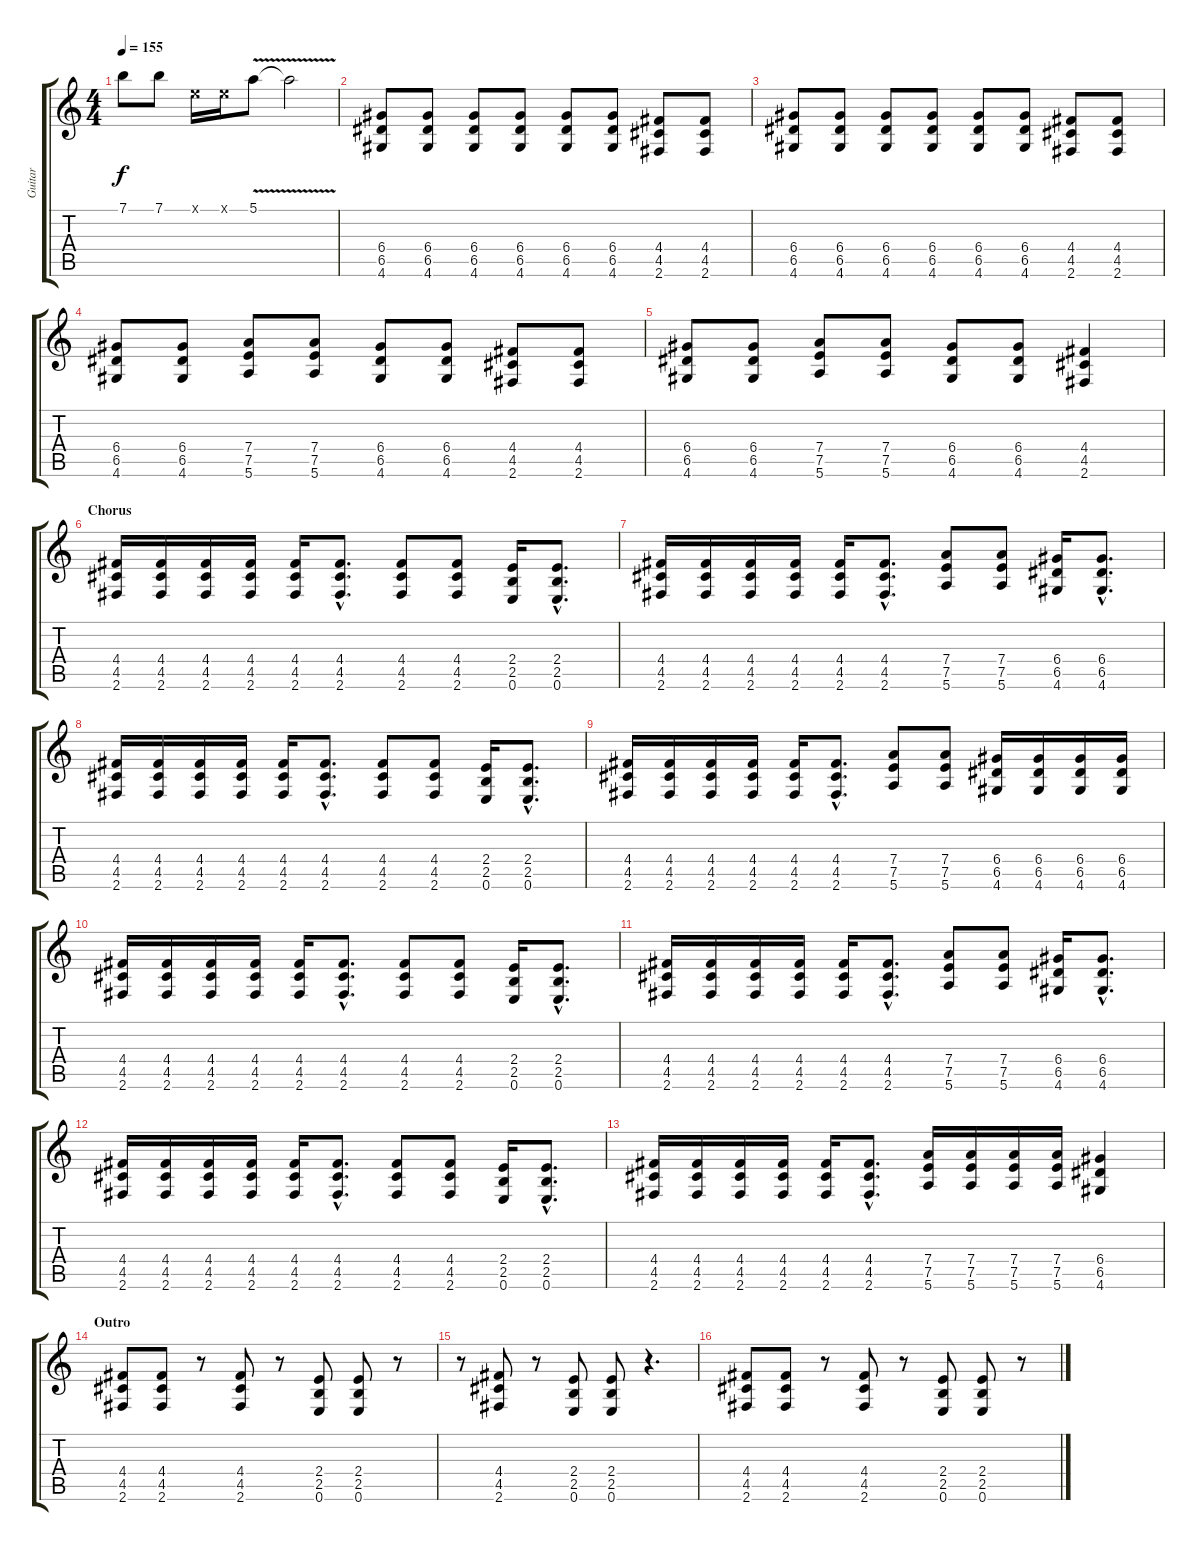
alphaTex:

\track ("Guitar" "Guitar") {instrument distortionguitar}
\staff {score tabs}
\tuning (E4 B3 G3 D3 A2 E2) {hide}
\ts (4 4)
\tempo 155
\clef g2
\ks c
7.1.8{dy f} 7.1.8 0.1{x}.16 0.1{x}.16 5.1{v}.8 5.1{t}.2 |
(6.4 6.5 4.6).8 (6.4 6.5 4.6).8 (6.4 6.5 4.6).8 (6.4 6.5 4.6).8 (6.4 6.5 4.6).8 (6.4 6.5 4.6).8 (4.4 4.5 2.6).8 (4.4 4.5 2.6).8 |
(6.4 6.5 4.6).8 (6.4 6.5 4.6).8 (6.4 6.5 4.6).8 (6.4 6.5 4.6).8 (6.4 6.5 4.6).8 (6.4 6.5 4.6).8 (4.4 4.5 2.6).8 (4.4 4.5 2.6).8 |
(6.4 6.5 4.6).8 (6.4 6.5 4.6).8 (7.4 7.5 5.6).8 (7.4 7.5 5.6).8 (6.4 6.5 4.6).8 (6.4 6.5 4.6).8 (4.4 4.5 2.6).8 (4.4 4.5 2.6).8 |
(6.4 6.5 4.6).8 (6.4 6.5 4.6).8 (7.4 7.5 5.6).8 (7.4 7.5 5.6).8 (6.4 6.5 4.6).8 (6.4 6.5 4.6).8 (4.4 4.5 2.6).4 |
\section ("" "Chorus")
(4.4 4.5 2.6).16 (4.4 4.5 2.6).16 (4.4 4.5 2.6).16 (4.4 4.5 2.6).16 (4.4 4.5 2.6).16 (4.4{hac} 4.5{hac} 2.6{hac}).8{d} (4.4 4.5 2.6).8 (4.4 4.5 2.6).8 (2.4 2.5 0.6).16 (2.4{hac} 2.5{hac} 0.6{hac}).8{d} |
(4.4 4.5 2.6).16 (4.4 4.5 2.6).16 (4.4 4.5 2.6).16 (4.4 4.5 2.6).16 (4.4 4.5 2.6).16 (4.4{hac} 4.5{hac} 2.6{hac}).8{d} (7.4 7.5 5.6).8 (7.4 7.5 5.6).8 (6.4 6.5 4.6).16 (6.4{hac} 6.5{hac} 4.6{hac}).8{d} |
(4.4 4.5 2.6).16 (4.4 4.5 2.6).16 (4.4 4.5 2.6).16 (4.4 4.5 2.6).16 (4.4 4.5 2.6).16 (4.4{hac} 4.5{hac} 2.6{hac}).8{d} (4.4 4.5 2.6).8 (4.4 4.5 2.6).8 (2.4 2.5 0.6).16 (2.4{hac} 2.5{hac} 0.6{hac}).8{d} |
(4.4 4.5 2.6).16 (4.4 4.5 2.6).16 (4.4 4.5 2.6).16 (4.4 4.5 2.6).16 (4.4 4.5 2.6).16 (4.4{hac} 4.5{hac} 2.6{hac}).8{d} (7.4 7.5 5.6).8 (7.4 7.5 5.6).8 (6.4 6.5 4.6).16 (6.4 6.5 4.6).16 (6.4 6.5 4.6).16 (6.4 6.5 4.6).16 |
(4.4 4.5 2.6).16 (4.4 4.5 2.6).16 (4.4 4.5 2.6).16 (4.4 4.5 2.6).16 (4.4 4.5 2.6).16 (4.4{hac} 4.5{hac} 2.6{hac}).8{d} (4.4 4.5 2.6).8 (4.4 4.5 2.6).8 (2.4 2.5 0.6).16 (2.4{hac} 2.5{hac} 0.6{hac}).8{d} |
(4.4 4.5 2.6).16 (4.4 4.5 2.6).16 (4.4 4.5 2.6).16 (4.4 4.5 2.6).16 (4.4 4.5 2.6).16 (4.4{hac} 4.5{hac} 2.6{hac}).8{d} (7.4 7.5 5.6).8 (7.4 7.5 5.6).8 (6.4 6.5 4.6).16 (6.4{hac} 6.5{hac} 4.6{hac}).8{d} |
(4.4 4.5 2.6).16 (4.4 4.5 2.6).16 (4.4 4.5 2.6).16 (4.4 4.5 2.6).16 (4.4 4.5 2.6).16 (4.4{hac} 4.5{hac} 2.6{hac}).8{d} (4.4 4.5 2.6).8 (4.4 4.5 2.6).8 (2.4 2.5 0.6).16 (2.4{hac} 2.5{hac} 0.6{hac}).8{d} |
(4.4 4.5 2.6).16 (4.4 4.5 2.6).16 (4.4 4.5 2.6).16 (4.4 4.5 2.6).16 (4.4 4.5 2.6).16 (4.4{hac} 4.5{hac} 2.6{hac}).8{d} (7.4 7.5 5.6).16 (7.4 7.5 5.6).16 (7.4 7.5 5.6).16 (7.4 7.5 5.6).16 (6.4 6.5 4.6).4 |
\section ("" "Outro")
(4.4 4.5 2.6).8 (4.4 4.5 2.6).8 r.8 (4.4 4.5 2.6).8 r.8 (2.4 2.5 0.6).8 (2.4 2.5 0.6).8 r.8 |
r.8 (4.4 4.5 2.6).8 r.8 (2.4 2.5 0.6).8 (2.4 2.5 0.6).8 r.4{d} |
(4.4 4.5 2.6).8 (4.4 4.5 2.6).8 r.8 (4.4 4.5 2.6).8 r.8 (2.4 2.5 0.6).8 (2.4 2.5 0.6).8 r.8
